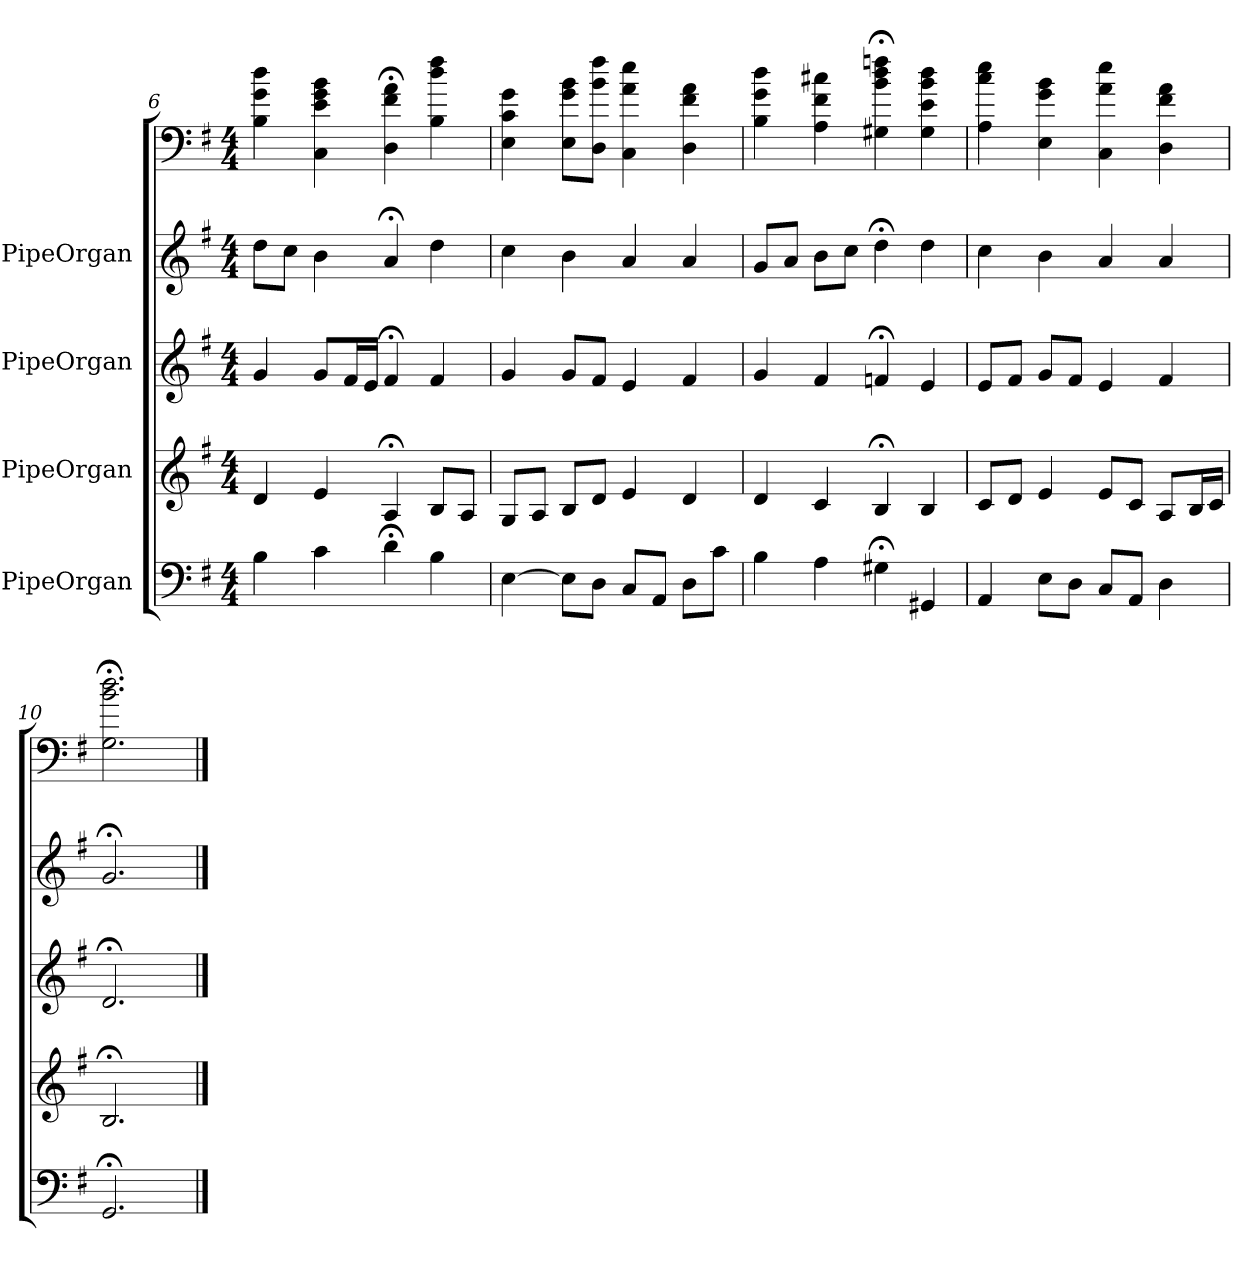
**kern	**kern	**kern	**kern	**kern
*part5	*part4	*part3	*part2	*part1
*staff5	*staff4	*staff3	*staff2	*staff1
*I"PipeOrgan	*I"PipeOrgan	*I"PipeOrgan	*I"PipeOrgan	*
*k[f#]	*k[f#]	*k[f#]	*k[f#]	*k[f#]
*G:	*G:	*G:	*G:	*G:
*M4/4	*M4/4	*M4/4	*M4/4	*M4/4
=6	=6	=6	=6	=6
4B	4d	4g	8ddL	4B 4g 4dd
.	.	.	8ccJ	.
4c	4e	8gL	4b	4C 4e 4g 4b
.	.	16f#L	.	.
.	.	16eJJ	.	.
4d;<	4A;<	4f#;<	4a;<	4D;< 4f#;< 4a;<
4B	8BL	4f#	4dd	4B 4dd 4ff#
.	8AJ	.	.	.
=7	=7	=7	=7	=7
[4E	8GL	4g	4cc	4E 4c 4g
.	8AJ	.	.	.
8EL]	8BL	8gL	4b	8E 8g 8bL
8DJ	8dJ	8f#J	.	8D 8b 8ff#J
8CL	4e	4e	4a	4C 4a 4ee
8AAJ	.	.	.	.
8DL	4d	4f#	4a	4D 4f# 4a
8cJ	.	.	.	.
=8	=8	=8	=8	=8
4B	4d	4g	8gL	4B 4g 4dd
.	.	.	8aJ	.
4A	4c	4f#	8bL	4A 4f# 4cc#X
.	.	.	8ccJ	.
4G#X;<	4B;<	4fn;<	4dd;<	4G#X;< 4b;< 4dd;< 4ffn;<
4GG#X	4B	4e	4dd	4G# 4e 4b 4dd
=9	=9	=9	=9	=9
4AA	8cL	8eL	4cc	4A 4cc 4ee
.	8dJ	8f#J	.	.
8EL	4e	8gL	4b	4E 4g 4b
8DJ	.	8f#J	.	.
8CL	8eL	4e	4a	4C 4a 4ee
8AAJ	8cJ	.	.	.
4D	8AL	4f#	4a	4D 4f# 4a
.	16BL	.	.	.
.	16cJJ	.	.	.
=10	=10	=10	=10	=10
2.GG;<	2.B;<	2.d;<	2.g;<	2.G;< 2.b;< 2.dd;<
==	==	==	==	==
*-	*-	*-	*-	*-
